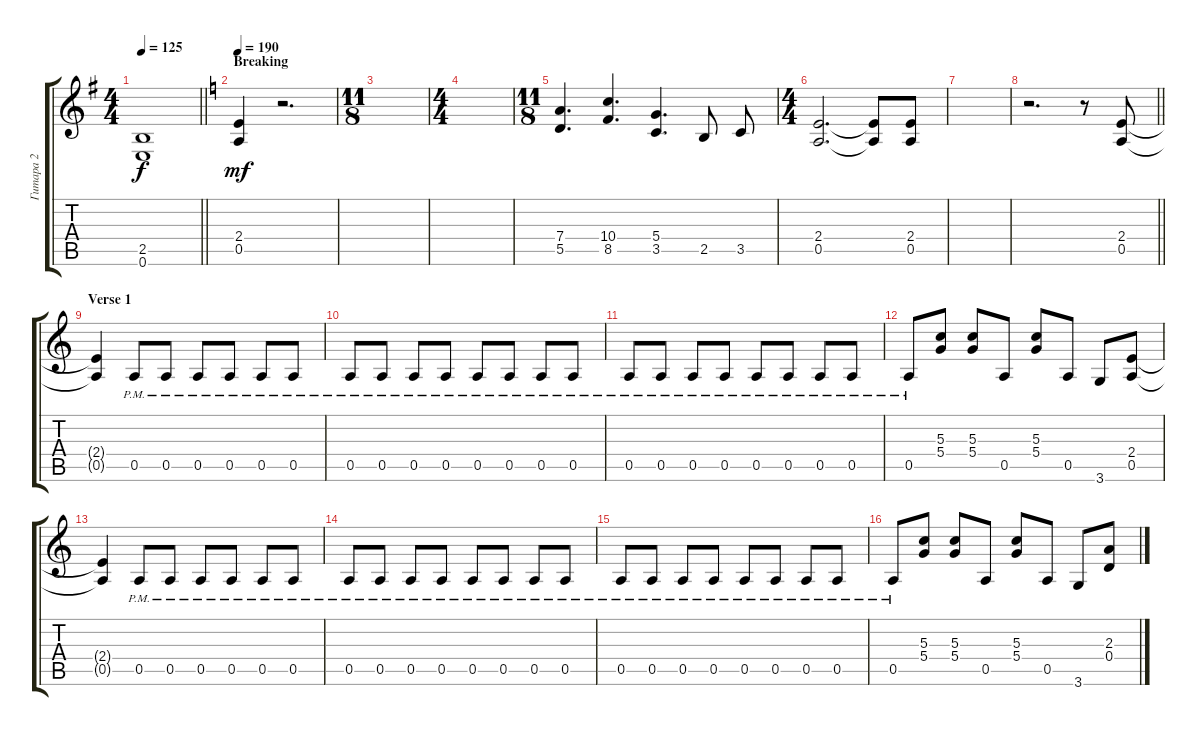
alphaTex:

\track ("Гитара 2" "Гитара 2") {instrument distortionguitar}
\staff {score tabs}
\tuning (E4 B3 G3 D3 A2 E2) {hide}
\ts (4 4)
\tempo 125
\clef g2
\barLineRight lightlight
\ks eminor
(2.5{t} 0.6{t}).1{dy f} |
\section ("" "Breaking")
\tempo 190
\ks aminor
(2.4 0.5).4{dy mf} r.2{d} |
\ts (11 8)
|
\ts (4 4)
|
\ts (11 8)
(7.4 5.5).4{d} (10.4 8.5).4{d} (5.4 3.5).4{d} 2.5.8 3.5.8 |
\ts (4 4)
(2.4 0.5).2{d} (2.4{t} 0.5{t}).8 (2.4 0.5).8 |
|
\barLineRight lightlight
r.2{d} r.8 (2.4 0.5).8 |
\section ("" "Verse 1")
(2.4{t} 0.5{t}).4 0.5{pm}.8 0.5{pm}.8 0.5{pm}.8 0.5{pm}.8 0.5{pm}.8 0.5{pm}.8 |
0.5{pm}.8 0.5{pm}.8 0.5{pm}.8 0.5{pm}.8 0.5{pm}.8 0.5{pm}.8 0.5{pm}.8 0.5{pm}.8 |
0.5{pm}.8 0.5{pm}.8 0.5{pm}.8 0.5{pm}.8 0.5{pm}.8 0.5{pm}.8 0.5{pm}.8 0.5{pm}.8 |
0.5{pm}.8 (5.3 5.4).8 (5.3 5.4).8 0.5.8 (5.3 5.4).8 0.5.8 3.6.8 (2.4 0.5).8 |
(2.4{t} 0.5{t}).4 0.5{pm}.8 0.5{pm}.8 0.5{pm}.8 0.5{pm}.8 0.5{pm}.8 0.5{pm}.8 |
0.5{pm}.8 0.5{pm}.8 0.5{pm}.8 0.5{pm}.8 0.5{pm}.8 0.5{pm}.8 0.5{pm}.8 0.5{pm}.8 |
0.5{pm}.8 0.5{pm}.8 0.5{pm}.8 0.5{pm}.8 0.5{pm}.8 0.5{pm}.8 0.5{pm}.8 0.5{pm}.8 |
0.5{pm}.8 (5.3 5.4).8 (5.3 5.4).8 0.5.8 (5.3 5.4).8 0.5.8 3.6.8 (2.3 0.4).8
